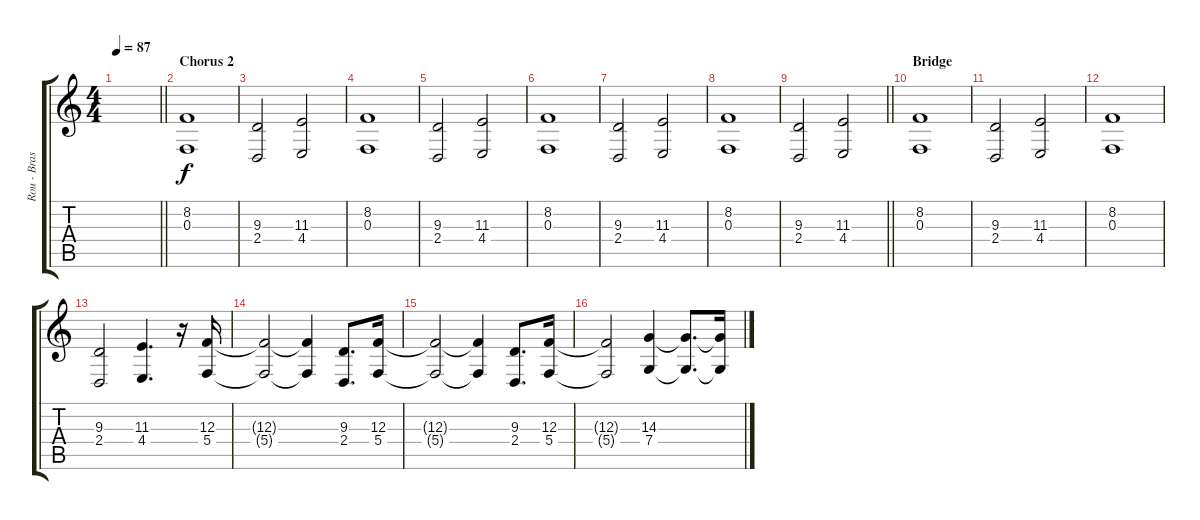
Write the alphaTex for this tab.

\track ("Rou - Brass" "Rou - Bras") {instrument trumpet}
\staff {score tabs}
\tuning (D4 A3 F3 C3 G2 C2) {hide}
\ts (4 4)
\tempo 87
\clef g2
\barLineRight lightlight
\ks c
|
\section ("" "Chorus 2")
(8.2 0.3).1{dy f} |
(9.3 2.4).2 (11.3 4.4).2 |
(8.2 0.3).1 |
(9.3 2.4).2 (11.3 4.4).2 |
(8.2 0.3).1 |
(9.3 2.4).2 (11.3 4.4).2 |
(8.2 0.3).1 |
\barLineRight lightlight
(9.3 2.4).2 (11.3 4.4).2 |
\section ("" "Bridge")
(8.2 0.3).1{volume 13} |
(9.3 2.4).2 (11.3 4.4).2 |
(8.2 0.3).1 |
(9.3 2.4).2 (11.3 4.4).4{d} r.16 (12.3 5.4).16 |
(12.3{t} 5.4{t}).2 (12.3{t} 5.4{t}).4 (9.3 2.4).8{d} (12.3 5.4).16 |
(12.3{t} 5.4{t}).2 (12.3{t} 5.4{t}).4 (9.3 2.4).8{d} (12.3 5.4).16 |
(12.3{t} 5.4{t}).2 (14.3 7.4).4 (14.3{t} 7.4{t}).8{d} (14.3{t} 7.4{t}).16
